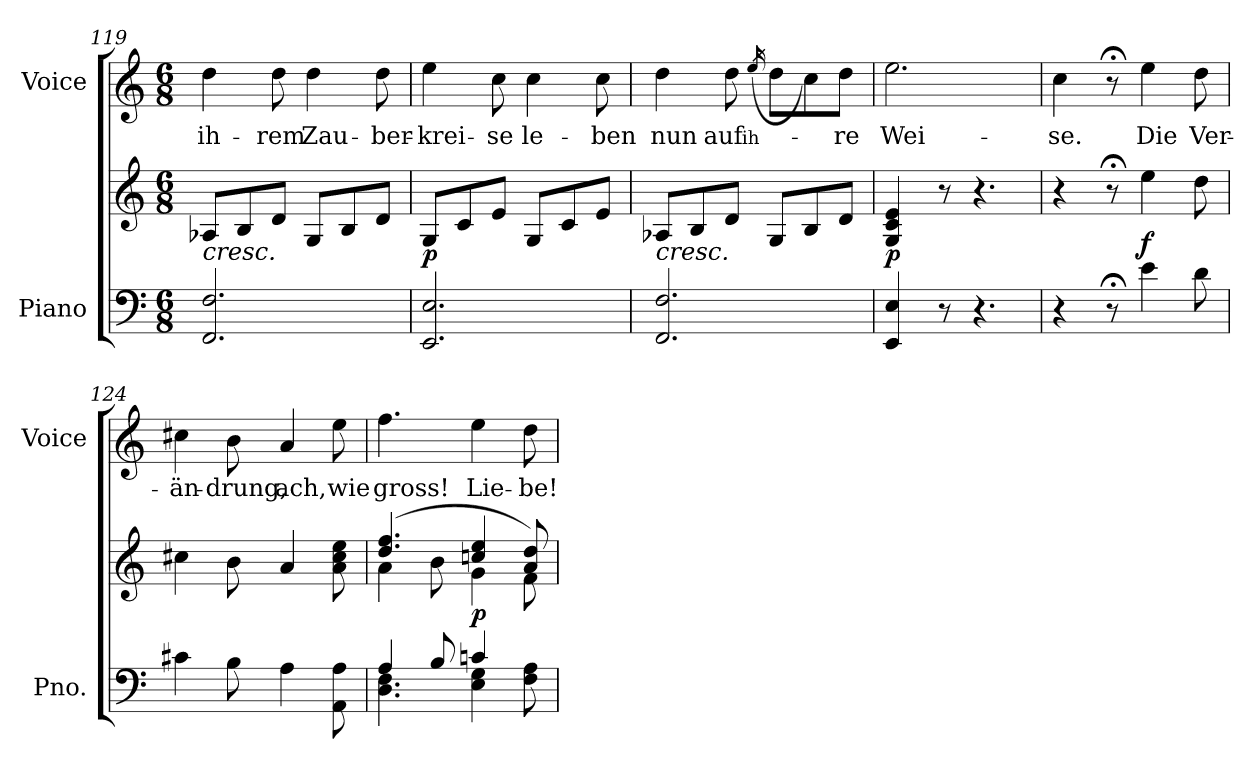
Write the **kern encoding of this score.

**kern	**kern	**dynam	**kern	**text
*part2	*part2	*part2	*part1	*part1
*staff3	*staff2	*staff2/3	*staff1	*staff1
*I"Piano	*	*	*I"Voice	*
*I'Pno.	*	*	*I'Voice	*
*clefF4	*clefG2	*	*clefG2	*
*k[]	*k[]	*	*k[]	*
*C:	*C:	*	*C:	*
*M6/8	*M6/8	*	*M6/8	*
=119	=119	=119	=119	=119
!	!LO:TX:b:i:t=cresc.	!	!	!
!	!	!	!	!LO:LY:b:color=#000000
2.FFi/ 2.Fi	8A-Xi/L	.	4ddi\	ih-
.	8Bi/	.	.	.
!	!	!	!	!LO:LY:b:color=#000000
.	8di/J	.	8ddi\	-rem
!	!	!	!	!LO:LY:b:color=#000000
.	8Gi/L	.	4ddi\	Zau-
.	8Bi/	.	.	.
!	!	!	!	!LO:LY:b:color=#000000
.	8di/J	.	8ddi\	-ber-
=120	=120	=120	=120	=120
!	!	!	!	!LO:LY:b:color=#000000
2.EEi/ 2.Ei	8Gi/L	p	4eei\	-krei-
.	8ci/	.	.	.
!	!	!	!	!LO:LY:b:color=#000000
.	8ei/J	.	8cci\	-se
!	!	!	!	!LO:LY:b:color=#000000
.	8Gi/L	.	4cci\	le-
.	8ci/	.	.	.
!	!	!	!	!LO:LY:b:color=#000000
.	8ei/J	.	8cci\	-ben
=121	=121	=121	=121	=121
!	!LO:TX:b:i:t=cresc.	!	!	!
!	!	!	!	!LO:LY:b:color=#000000
2.FFi/ 2.Fi	8A-Xi/L	.	4ddi\	nun
.	8Bi/	.	.	.
!	!	!	!	!LO:LY:b:color=#000000
.	8di/J	.	8ddi\	auf
!	!	!	!	!LO:LY:b:color=#000000
.	.	.	(16qeei/	ih-
.	8Gi/L	.	8ddi\L	.
.	8Bi/	.	8cci\)	.
!	!	!	!	!LO:LY:b:color=#000000
.	8di/J	.	8ddi\J	-re
!!LO:LB:g=z
=122	=122	=122	=122	=122
!	!	!	!	!LO:LY:b:color=#000000
4EEi/ 4Ei	4Gi/ 4ci 4ei	p	2.eei\	Wei-
8r	8r	.	.	.
4.r	4.r	.	.	.
=123	=123	=123	=123	=123
!	!	!	!	!LO:LY:b:color=#000000
4r	4r	.	4cci\	-se.
8r;	8r;	.	8r;	.
!	!	!	!	!LO:LY:b:color=#000000
4ei\	4eei\	f	4eei\	Die
!	!	!	!	!LO:LY:b:color=#000000
8di\	8ddi\	.	8ddi\	Ver-
=124	=124	=124	=124	=124
!	!	!	!	!LO:LY:b:color=#000000
4c#Xi\	4cc#Xi\	.	4cc#Xi\	-än-
!	!	!	!	!LO:LY:b:color=#000000
8Bi\	8bi\	.	8bi\	-drung,
!	!	!	!	!LO:LY:b:color=#000000
4Ai\	4ai/	.	4ai/	ach,
!	!	!	!	!LO:LY:b:color=#000000
8AAi\ 8Ai	8ai\ 8cc#i 8eei	.	8eei\	wie
=125	=125	=125	=125	=125
*^	*^	*	*	*
!	!	!	!	!	!	!LO:LY:b:color=#000000
4Ai/	4.Di\ 4.Fi	(4.ddi/ 4.ffi	4ai\	.	4.ffi\	gross!
8Bi/	.	.	8bi\	.	.	.
!	!	!	!	!	!	!LO:LY:b:color=#000000
4cni/	4Ei\ 4Gi	4ccni/ 4eei	4gi\	p	4eei\	Lie-
!	!	!	!	!	!	!LO:LY:b:color=#000000
8ryy	8Fi\ 8Ai	8ai/ 8ddi)	8fi\	.	8ddi\	-be!
*v	*v	*	*	*	*	*
*	*v	*v	*	*	*
=	=	=	=	=
*-	*-	*-	*-	*-
